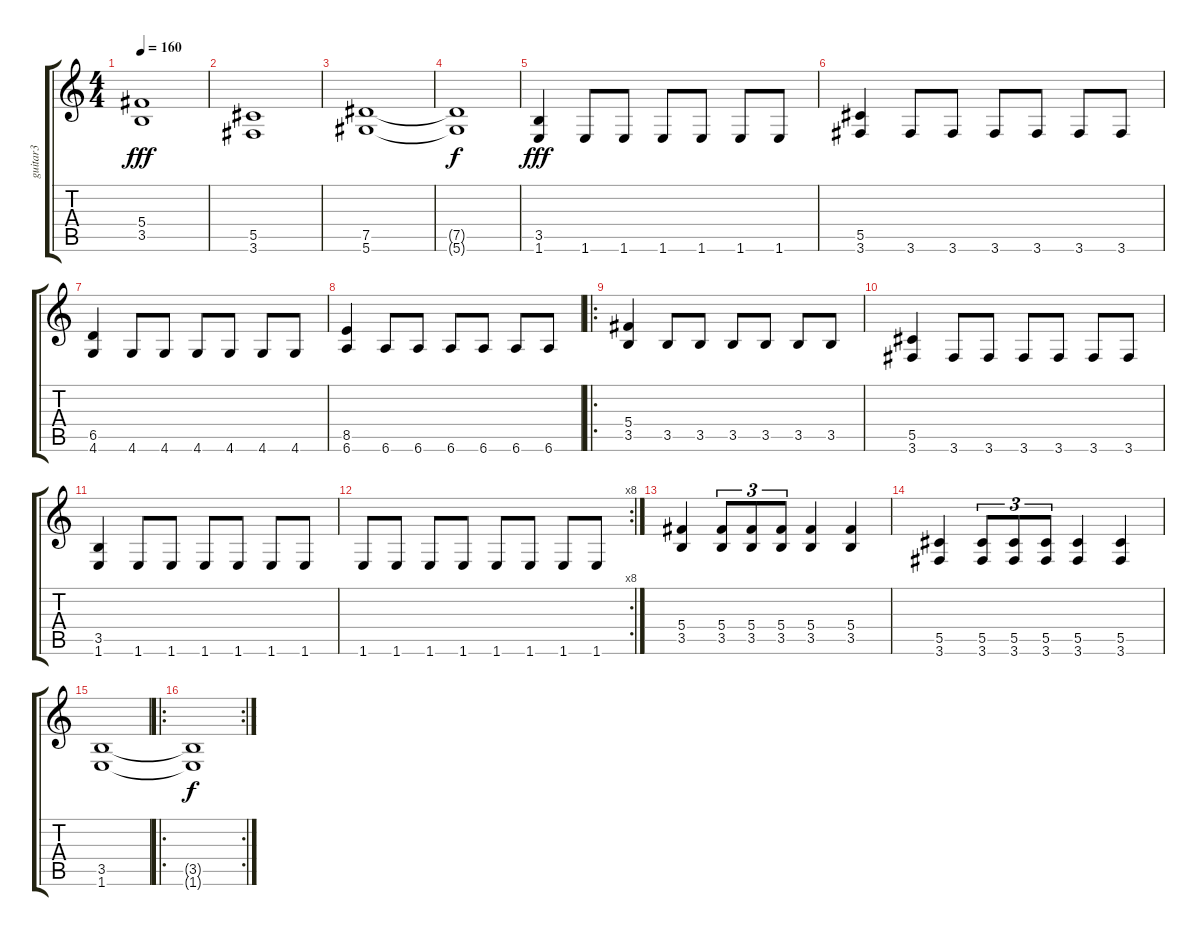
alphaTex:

\track ("guitar3" "guitar3") {instrument distortionguitar}
\staff {score tabs}
\tuning (Eb4 Bb3 Gb3 Db3 Ab2 Eb2) {hide}
\ts (4 4)
\tempo 160
\clef g2
\ks c
(5.4 3.5).1{dy fff} |
(5.5 3.6).1 |
(7.5 5.6).1 |
(7.5{t} 5.6{t}).1{dy f} |
(3.5 1.6).4{dy fff} 1.6.8 1.6.8 1.6.8 1.6.8 1.6.8 1.6.8 |
(5.5 3.6).4 3.6.8 3.6.8 3.6.8 3.6.8 3.6.8 3.6.8 |
(6.5 4.6).4 4.6.8 4.6.8 4.6.8 4.6.8 4.6.8 4.6.8 |
(8.5 6.6).4 6.6.8 6.6.8 6.6.8 6.6.8 6.6.8 6.6.8 |
\ro
(5.4 3.5).4 3.5.8 3.5.8 3.5.8 3.5.8 3.5.8 3.5.8 |
(5.5 3.6).4 3.6.8 3.6.8 3.6.8 3.6.8 3.6.8 3.6.8 |
(3.5 1.6).4 1.6.8 1.6.8 1.6.8 1.6.8 1.6.8 1.6.8 |
\rc 8
1.6.8 1.6.8 1.6.8 1.6.8 1.6.8 1.6.8 1.6.8 1.6.8 |
(5.4 3.5).4 (5.4 3.5).8{tu (3 2)} (5.4 3.5).8{tu (3 2)} (5.4 3.5).8{tu (3 2)} (5.4 3.5).4 (5.4 3.5).4 |
(5.5 3.6).4 (5.5 3.6).8{tu (3 2)} (5.5 3.6).8{tu (3 2)} (5.5 3.6).8{tu (3 2)} (5.5 3.6).4 (5.5 3.6).4 |
(3.5 1.6).1 |
\ro
\rc 2
(3.5{t} 1.6{t}).1{dy f}
